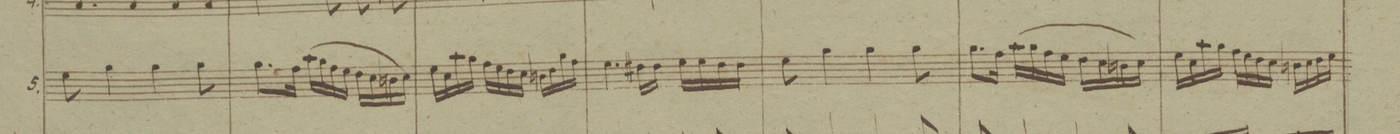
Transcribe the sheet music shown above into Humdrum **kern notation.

**kern	**dynam
*I"5.	*
*clefG2	*
*k[b-]	*
*M3/4	*
8ee\	.
4gg\	.
4gg\	.
8gg\	.
=44	=44
8.gg\L	.
16ff\Jk	.
(16aa\LL	.
16gg\	.
16ff\	.
16ee\JJ	.
16dd\LL	.
16cc\	.
16bn\	.
16cc\JJ)	.
=45	=45
16ee\LL	.
16cc\	.
16aa\	.
16gg\JJ	.
16ff\LL	.
16ee\	.
16dd\	.
16cc\JJ	.
16bn\LL	.
16dd\	.
16gg\	.
16ff\JJ	.
=46	=46
4.ee\	.
16dd#X\LL	.
16dd#\JJ	.
16ee\LL	.
16ee\	.
16dd#\	.
16dd#\JJ	.
=47	=47
8ee\	.
4gg\	.
4gg\	.
8gg\	.
=48	=48
8.gg\L	.
16ff\Jk	.
(16aa\LL	.
16gg\	.
16ff\	.
16ee\JJ	.
16dd\LL	.
16cc\	.
16bn\	.
16cc\JJ)	.
=49	=49
16ee\LL	.
16cc\	.
16aa\	.
16gg\JJ	.
16ff\LL	.
16ee\	.
16dd\	.
16cc\JJ	.
16bn\LL	.
16cc\	.
16dd\	.
16ee\JJ	.
=50	=50
*-	*-
